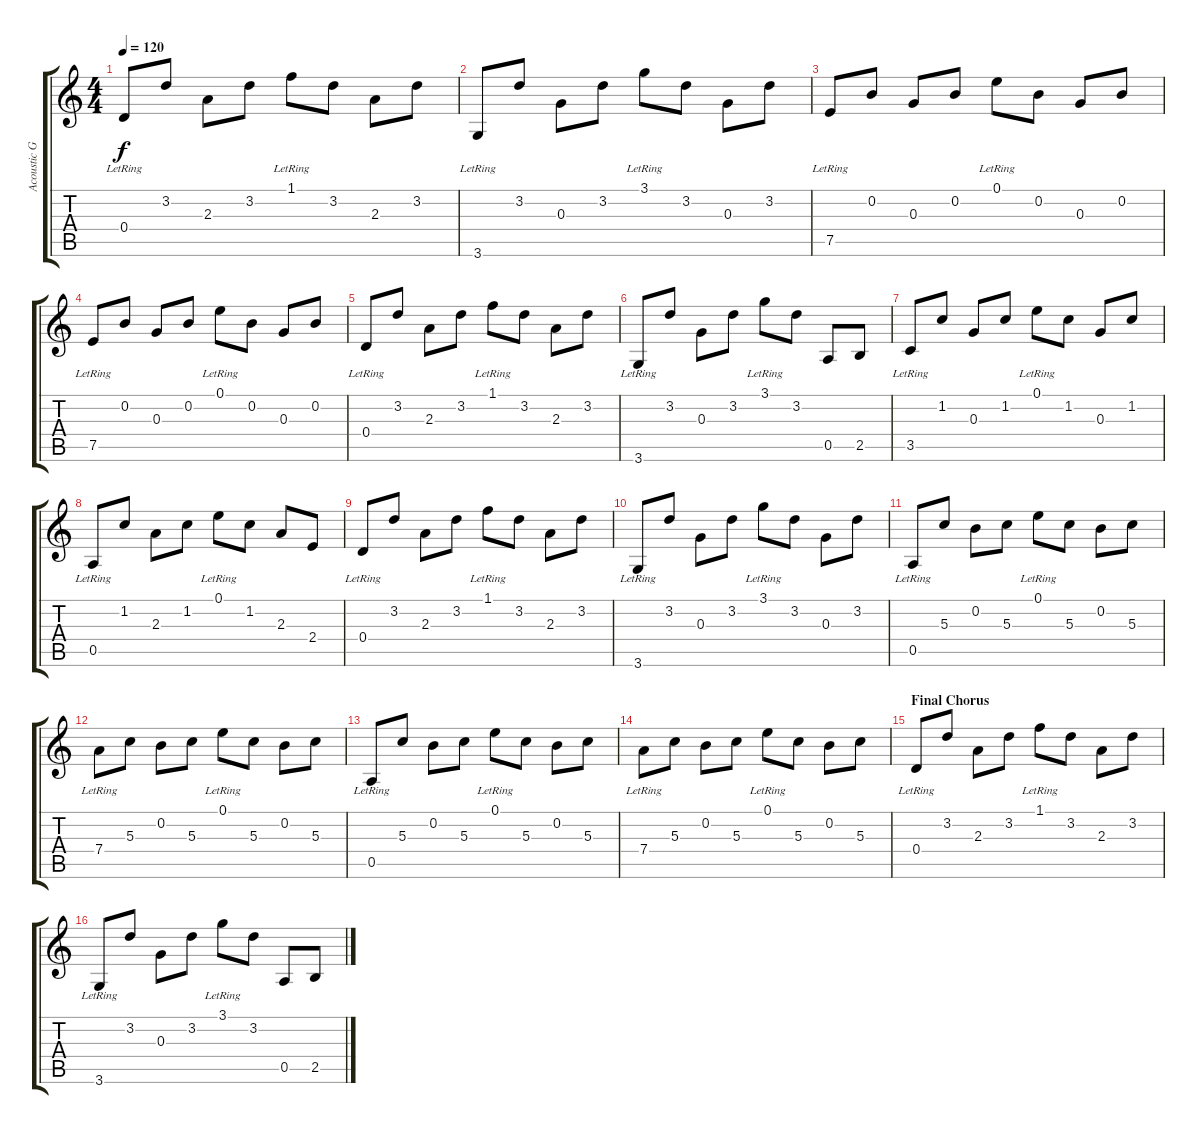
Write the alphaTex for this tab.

\track ("Acoustic Guitar" "Acoustic G") {instrument acousticguitarsteel}
\staff {score tabs}
\tuning (E4 B3 G3 D3 A2 E2) {hide}
\ts (4 4)
\tempo 120
\clef g2
\ks c
0.4{lr}.8{dy f} 3.2.8 2.3.8 3.2.8 1.1{lr}.8 3.2.8 2.3.8 3.2.8 |
3.6{lr}.8 3.2.8 0.3.8 3.2.8 3.1{lr}.8 3.2.8 0.3.8 3.2.8 |
7.5{lr}.8 0.2.8 0.3.8 0.2.8 0.1{lr}.8 0.2.8 0.3.8 0.2.8 |
7.5{lr}.8 0.2.8 0.3.8 0.2.8 0.1{lr}.8 0.2.8 0.3.8 0.2.8 |
0.4{lr}.8 3.2.8 2.3.8 3.2.8 1.1{lr}.8 3.2.8 2.3.8 3.2.8 |
3.6{lr}.8 3.2.8 0.3.8 3.2.8 3.1{lr}.8 3.2.8 0.5.8 2.5.8 |
3.5{lr}.8 1.2.8 0.3.8 1.2.8 0.1{lr}.8 1.2.8 0.3.8 1.2.8 |
0.5{lr}.8 1.2.8 2.3.8 1.2.8 0.1{lr}.8 1.2.8 2.3.8 2.4.8 |
0.4{lr}.8 3.2.8 2.3.8 3.2.8 1.1{lr}.8 3.2.8 2.3.8 3.2.8 |
3.6{lr}.8 3.2.8 0.3.8 3.2.8 3.1{lr}.8 3.2.8 0.3.8 3.2.8 |
0.5{lr}.8 5.3.8 0.2.8 5.3.8 0.1{lr}.8 5.3.8 0.2.8 5.3.8 |
7.4{lr}.8 5.3.8 0.2.8 5.3.8 0.1{lr}.8 5.3.8 0.2.8 5.3.8 |
0.5{lr}.8 5.3.8 0.2.8 5.3.8 0.1{lr}.8 5.3.8 0.2.8 5.3.8 |
7.4{lr}.8 5.3.8 0.2.8 5.3.8 0.1{lr}.8 5.3.8 0.2.8 5.3.8 |
\section ("" "Final Chorus")
0.4{lr}.8 3.2.8 2.3.8 3.2.8 1.1{lr}.8 3.2.8 2.3.8 3.2.8 |
3.6{lr}.8 3.2.8 0.3.8 3.2.8 3.1{lr}.8 3.2.8 0.5.8 2.5.8
